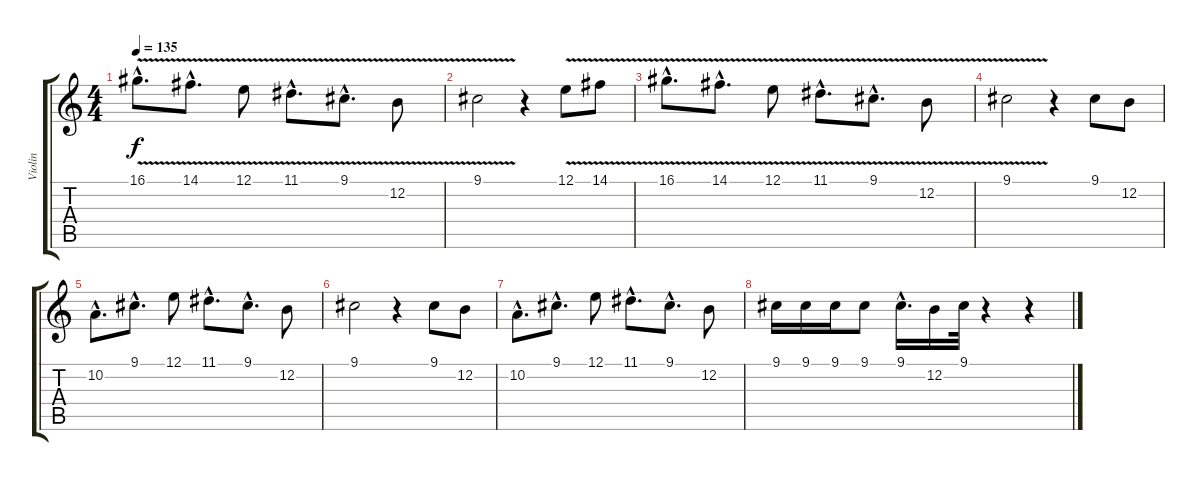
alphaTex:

\track ("Violin" "Violin") {instrument violin}
\staff {score tabs}
\tuning (E4 B3 G3 D3 A2 E2) {hide}
\ts (4 4)
\tempo 135
\clef g2
\ks c
16.1{v hac}.8{d dy f} 14.1{v hac}.8{d} 12.1{v}.8 11.1{v hac}.8{d} 9.1{v hac}.8{d} 12.2{v}.8 |
9.1{v}.2 r.4 12.1{v}.8 14.1{v}.8 |
16.1{v hac}.8{d} 14.1{v hac}.8{d} 12.1{v}.8 11.1{v hac}.8{d} 9.1{v hac}.8{d} 12.2{v}.8 |
9.1{v}.2 r.4 9.1.8 12.2.8 |
10.2{hac}.8{d} 9.1{hac}.8{d} 12.1.8 11.1{hac}.8{d} 9.1{hac}.8{d} 12.2.8 |
9.1.2 r.4 9.1.8 12.2.8 |
10.2{hac}.8{d} 9.1{hac}.8{d} 12.1.8 11.1{hac}.8{d} 9.1{hac}.8{d} 12.2.8 |
9.1.16 9.1.16 9.1.16 9.1.8 9.1{hac}.16{d} 12.2.16 9.1.32 r.4 r.4
